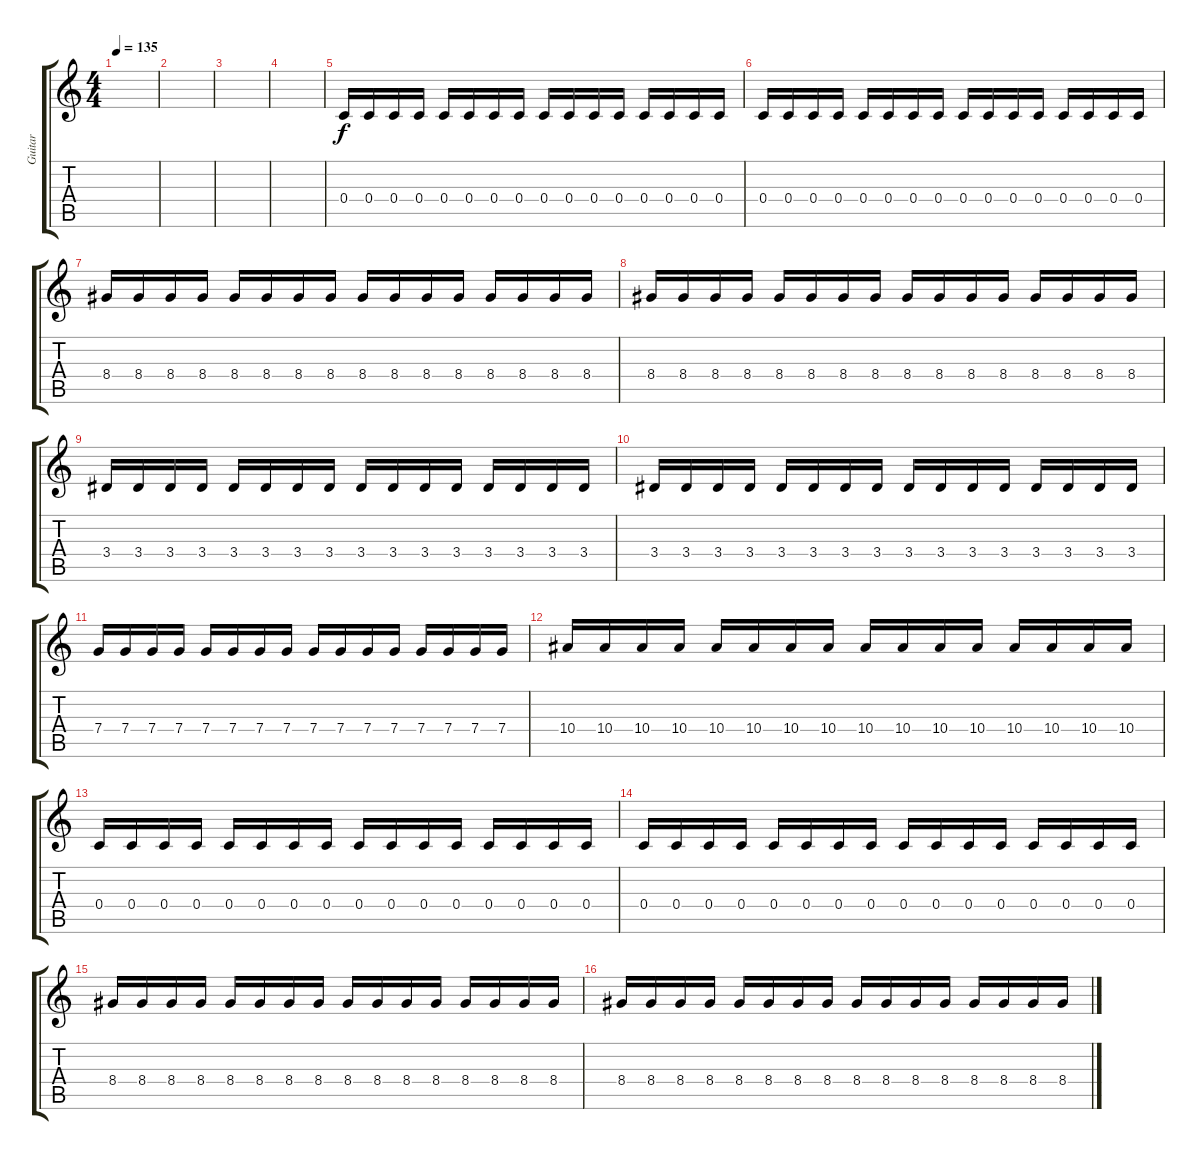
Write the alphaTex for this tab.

\track ("Guitar" "Guitar") {instrument overdrivenguitar}
\staff {score tabs}
\tuning (D4 A3 F3 C3 G2 C2) {hide}
\ts (4 4)
\tempo 135
\clef g2
\ks c
|
|
|
|
0.4.16 0.4.16 0.4.16 0.4.16 0.4.16 0.4.16 0.4.16 0.4.16 0.4.16 0.4.16 0.4.16 0.4.16 0.4.16 0.4.16 0.4.16 0.4.16 |
0.4.16 0.4.16 0.4.16 0.4.16 0.4.16 0.4.16 0.4.16 0.4.16 0.4.16 0.4.16 0.4.16 0.4.16 0.4.16 0.4.16 0.4.16 0.4.16 |
8.4.16 8.4.16 8.4.16 8.4.16 8.4.16 8.4.16 8.4.16 8.4.16 8.4.16 8.4.16 8.4.16 8.4.16 8.4.16 8.4.16 8.4.16 8.4.16 |
8.4.16 8.4.16 8.4.16 8.4.16 8.4.16 8.4.16 8.4.16 8.4.16 8.4.16 8.4.16 8.4.16 8.4.16 8.4.16 8.4.16 8.4.16 8.4.16 |
3.4.16 3.4.16 3.4.16 3.4.16 3.4.16 3.4.16 3.4.16 3.4.16 3.4.16 3.4.16 3.4.16 3.4.16 3.4.16 3.4.16 3.4.16 3.4.16 |
3.4.16 3.4.16 3.4.16 3.4.16 3.4.16 3.4.16 3.4.16 3.4.16 3.4.16 3.4.16 3.4.16 3.4.16 3.4.16 3.4.16 3.4.16 3.4.16 |
7.4.16 7.4.16 7.4.16 7.4.16 7.4.16 7.4.16 7.4.16 7.4.16 7.4.16 7.4.16 7.4.16 7.4.16 7.4.16 7.4.16 7.4.16 7.4.16 |
10.4.16 10.4.16 10.4.16 10.4.16 10.4.16 10.4.16 10.4.16 10.4.16 10.4.16 10.4.16 10.4.16 10.4.16 10.4.16 10.4.16 10.4.16 10.4.16 |
0.4.16 0.4.16 0.4.16 0.4.16 0.4.16 0.4.16 0.4.16 0.4.16 0.4.16 0.4.16 0.4.16 0.4.16 0.4.16 0.4.16 0.4.16 0.4.16 |
0.4.16 0.4.16 0.4.16 0.4.16 0.4.16 0.4.16 0.4.16 0.4.16 0.4.16 0.4.16 0.4.16 0.4.16 0.4.16 0.4.16 0.4.16 0.4.16 |
8.4.16 8.4.16 8.4.16 8.4.16 8.4.16 8.4.16 8.4.16 8.4.16 8.4.16 8.4.16 8.4.16 8.4.16 8.4.16 8.4.16 8.4.16 8.4.16 |
8.4.16 8.4.16 8.4.16 8.4.16 8.4.16 8.4.16 8.4.16 8.4.16 8.4.16 8.4.16 8.4.16 8.4.16 8.4.16 8.4.16 8.4.16 8.4.16
